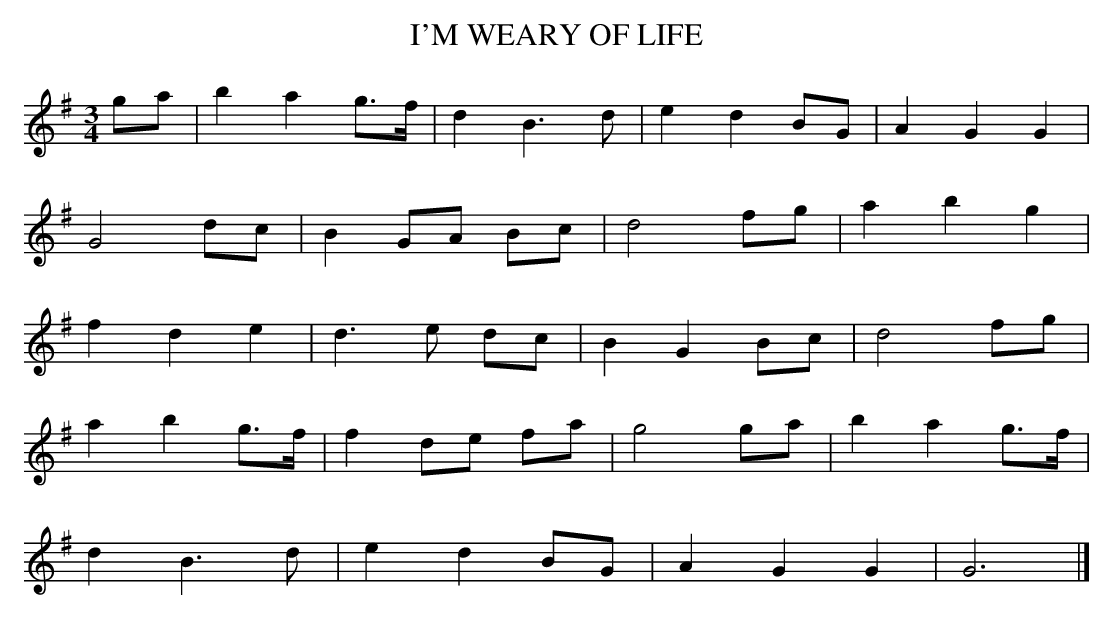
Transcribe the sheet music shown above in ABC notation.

X:1
T:I'M WEARY OF LIFE
Y:"slow with feeling"
M:3/4
L:1/8
K:G
ga|b2 a2 g>f|d2 B3d|e2 d2 BG|A2 G2 G2|
G4 dc|B2 GA Bc|d4 fg|a2 b2 g2|
f2 d2 e2|d3e dc|B2 G2 Bc|d4 fg|
a2 b2 g>f|f2 de fa|g4 ga|b2 a2 g>f|
d2 B3d|e2 d2 BG|A2 G2 G2|G6|]
